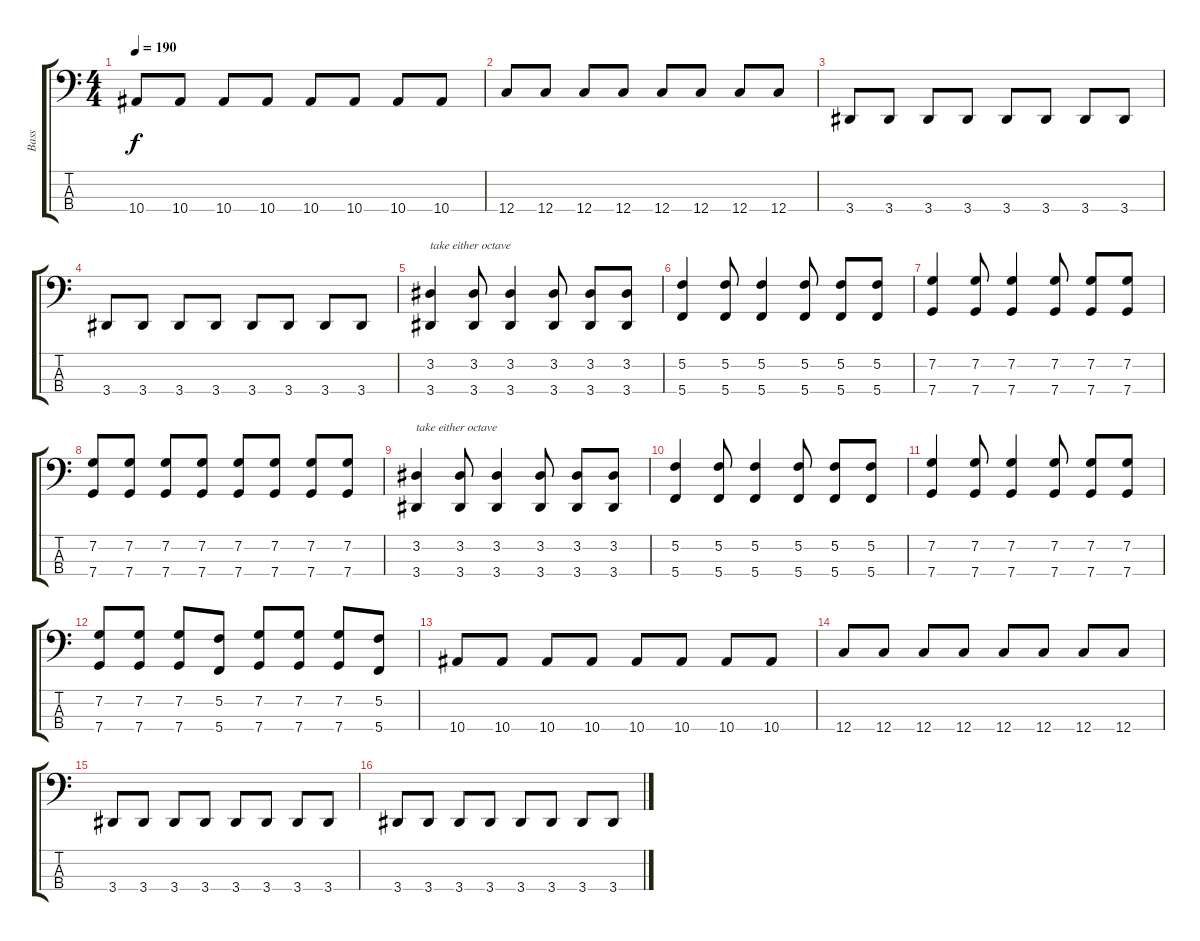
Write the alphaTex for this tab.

\track ("Bass" "Bass") {instrument electricbasspick}
\staff {score tabs}
\tuning (F2 C2 G1 C1) {hide}
\ts (4 4)
\tempo 190
\clef f4
\ks c
10.4.8{dy f} 10.4.8 10.4.8 10.4.8 10.4.8 10.4.8 10.4.8 10.4.8 |
12.4.8 12.4.8 12.4.8 12.4.8 12.4.8 12.4.8 12.4.8 12.4.8 |
3.4.8 3.4.8 3.4.8 3.4.8 3.4.8 3.4.8 3.4.8 3.4.8 |
3.4.8 3.4.8 3.4.8 3.4.8 3.4.8 3.4.8 3.4.8 3.4.8 |
(3.2 3.4).4{txt "take either octave"} (3.2 3.4).8 (3.2 3.4).4 (3.2 3.4).8 (3.2 3.4).8 (3.2 3.4).8 |
(5.2 5.4).4 (5.2 5.4).8 (5.2 5.4).4 (5.2 5.4).8 (5.2 5.4).8 (5.2 5.4).8 |
(7.2 7.4).4 (7.2 7.4).8 (7.2 7.4).4 (7.2 7.4).8 (7.2 7.4).8 (7.2 7.4).8 |
(7.2 7.4).8 (7.2 7.4).8 (7.2 7.4).8 (7.2 7.4).8 (7.2 7.4).8 (7.2 7.4).8 (7.2 7.4).8 (7.2 7.4).8 |
(3.2 3.4).4{txt "take either octave"} (3.2 3.4).8 (3.2 3.4).4 (3.2 3.4).8 (3.2 3.4).8 (3.2 3.4).8 |
(5.2 5.4).4 (5.2 5.4).8 (5.2 5.4).4 (5.2 5.4).8 (5.2 5.4).8 (5.2 5.4).8 |
(7.2 7.4).4 (7.2 7.4).8 (7.2 7.4).4 (7.2 7.4).8 (7.2 7.4).8 (7.2 7.4).8 |
(7.2 7.4).8 (7.2 7.4).8 (7.2 7.4).8 (5.2 5.4).8 (7.2 7.4).8 (7.2 7.4).8 (7.2 7.4).8 (5.2 5.4).8 |
10.4.8 10.4.8 10.4.8 10.4.8 10.4.8 10.4.8 10.4.8 10.4.8 |
12.4.8 12.4.8 12.4.8 12.4.8 12.4.8 12.4.8 12.4.8 12.4.8 |
3.4.8 3.4.8 3.4.8 3.4.8 3.4.8 3.4.8 3.4.8 3.4.8 |
3.4.8 3.4.8 3.4.8 3.4.8 3.4.8 3.4.8 3.4.8 3.4.8
